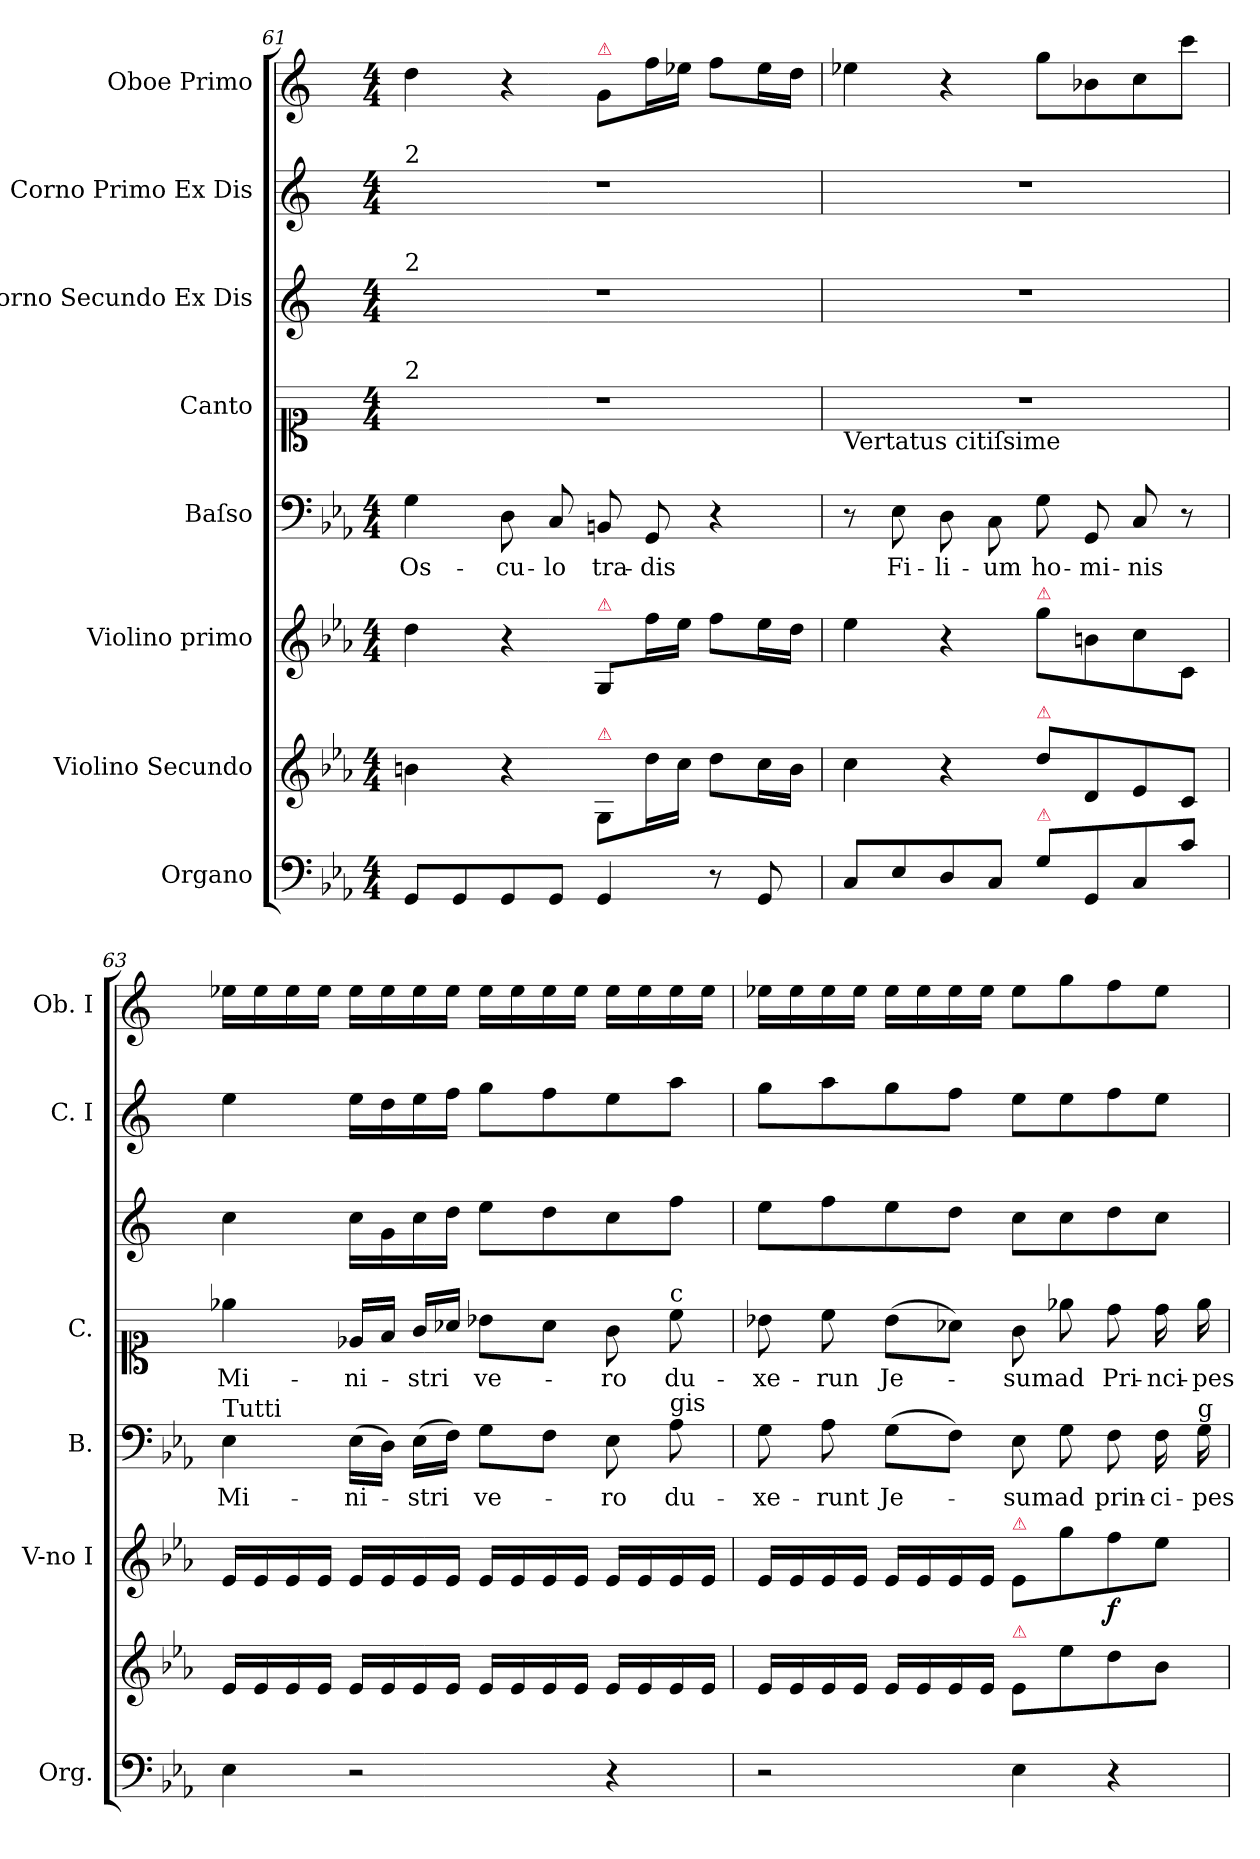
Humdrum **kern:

**kern	**kern	**kern	**dynam	**kern	**text	**kern	**text	**kern	**kern	**kern
*part8	*part7	*part6	*part6	*part5	*part5	*part4	*part4	*part3	*part2	*part1
*staff8	*staff7	*staff6	*staff6	*staff5	*staff5	*staff4	*staff4	*staff3	*staff2	*staff1
*I"Organo	*I"Violino Secundo	*I"Violino primo	*	*I"Baſso	*	*I"Canto	*	*I"Corno Secundo Ex Dis	*I"Corno Primo Ex Dis	*I"Oboe Primo
*I'Org.	*	*I'V-no I	*	*I'B.	*	*I'C.	*	*	*I'C. I	*I'Ob. I
*clefF4	*clefG2	*clefG2	*	*clefF4	*	*clefC1	*	*clefG2	*clefG2	*clefG2
*	*	*	*	*	*	*	*	*ITrd5c9	*ITrd5c9	*
*k[b-e-a-]	*k[b-e-a-]	*k[b-e-a-]	*	*k[b-e-a-]	*	*	*	*k[b-e-a-]	*k[b-e-a-]	*
*M4/4	*M4/4	*M4/4	*	*M4/4	*	*M4/4	*	*M4/4	*M4/4	*M4/4
=61	=61	=61	=61	=61	=61	=61	=61	=61	=61	=61
!	!	!	!	!	!	!	!	!	!LO:TX:a:t=2	!
!	!	!	!	!	!	!	!	!LO:TX:a:t=2	!	!
!	!	!	!	!	!	!LO:TX:a:t=2	!	!	!	!
8GG/L	4bn\	4dd\	.	4G\	Os-	1r	.	1r	1r	4dd\
8GG/	.	.	.	.	.	.	.	.	.	.
8GG/	4r	4r	.	8D\	-cu-	.	.	.	.	4r
8GG/J	.	.	.	8C/	-lo	.	.	.	.	.
!	!	!	!	!	!	!	!	!	!	!LO:TX:a:color=crimson:t=⚠
!	!	!LO:TX:a:color=crimson:t=⚠	!	!	!	!	!	!	!	!
!	!LO:TX:a:color=crimson:t=⚠	!	!	!	!	!	!	!	!	!
4GG/	8G/L	8G/L	.	8BBn/	tra-	.	.	.	.	8g/L
.	16dd\L	16ff\L	.	8GG/	-dis	.	.	.	.	16ff\L
.	16cc\JJ	16ee-\JJ	.	.	.	.	.	.	.	16ee-\JJ
8r	8dd\L	8ff\L	.	4r	.	.	.	.	.	8ff\L
8GG/	16cc\L	16ee-\L	.	.	.	.	.	.	.	16ee-\L
.	16b\JJ	16dd\JJ	.	.	.	.	.	.	.	16dd\JJ
=62	=62	=62	=62	=62	=62	=62	=62	=62	=62	=62
!	!	!	!	!	!	!LO:TX:b:t=Vertatus citiſsime	!	!	!	!
8C/L	4cc\	4ee-\	.	8r	.	1r	.	1r	1r	4ee-\
8E-\	.	.	.	8E-\	Fi-	.	.	.	.	.
8D\	4r	4r	.	8D\	-li-	.	.	.	.	4r
8C/J	.	.	.	8C\	-um	.	.	.	.	.
!	!	!LO:TX:a:color=crimson:t=⚠	!	!	!	!	!	!	!	!
!	!LO:TX:a:color=crimson:t=⚠	!	!	!	!	!	!	!	!	!
!LO:TX:a:color=crimson:t=⚠	!	!	!	!	!	!	!	!	!	!
8G\L	8dd\L	8gg\L	.	8G\	ho-	.	.	.	.	8gg\L
8GG/	8d/	8bn\	.	8GG/	-mi-	.	.	.	.	8b-\
8C/	8e-/	8cc\	.	8C/	-nis	.	.	.	.	8cc\
8c\J	8c/J	8c/J	.	8r	.	.	.	.	.	8ccc\J
=63	=63	=63	=63	=63	=63	=63	=63	=63	=63	=63
!	!	!	!	!LO:TX:a:t=Tutti	!	!	!	!	!	!
4E-\	16e-/LL	16e-/LL	.	4E-\	Mi-	4ee-\	Mi-	4e-\	4g\	16ee-\LL
.	16e-/	16e-/	.	.	.	.	.	.	.	16ee-\
.	16e-/	16e-/	.	.	.	.	.	.	.	16ee-\
.	16e-/JJ	16e-/JJ	.	.	.	.	.	.	.	16ee-\JJ
2r	16e-/LL	16e-/LL	.	(16E-\LL	-ni-	16e-/LL	-ni-	16e-\LL	16g\LL	16ee-\LL
.	16e-/	16e-/	.	16D\JJ)	.	16f/JJ	.	16B-\	16f\	16ee-\
.	16e-/	16e-/	.	(16E-\LL	-stri	16g/LL	stri	16e-\	16g\	16ee-\
.	16e-/JJ	16e-/JJ	.	16F\JJ)	.	16a-/JJ	.	16f\JJ	16a-\JJ	16ee-\JJ
.	16e-/LL	16e-/LL	.	8G\L	ve-	8b-X\L	ve-	8g\L	8b-\L	16ee-\LL
.	16e-/	16e-/	.	.	.	.	.	.	.	16ee-\
.	16e-/	16e-/	.	8F\J	.	8a-\J	.	8f\	8a-\	16ee-\
.	16e-/JJ	16e-/JJ	.	.	.	.	.	.	.	16ee-\JJ
4r	16e-/LL	16e-/LL	.	8E-\	-ro	8g\	-ro	8e-\	8g\	16ee-\LL
.	16e-/	16e-/	.	.	.	.	.	.	.	16ee-\
!	!	!	!	!	!	!LO:TX:a:t=c	!	!	!	!
!	!	!	!	!LO:TX:a:t=gis	!	!	!	!	!	!
.	16e-/	16e-/	.	8A-\	du-	8cc\	du-	8a-\J	8cc\J	16ee-\
.	16e-/JJ	16e-/JJ	.	.	.	.	.	.	.	16ee-\JJ
=64	=64	=64	=64	=64	=64	=64	=64	=64	=64	=64
2r	16e-/LL	16e-/LL	.	8G\	-xe-	8b-\	-xe-	8g\L	8b-\L	16ee-\LL
.	16e-/	16e-/	.	.	.	.	.	.	.	16ee-\
.	16e-/	16e-/	.	8A-\	-runt	8cc\	-run	8a-\	8cc\	16ee-\
.	16e-/JJ	16e-/JJ	.	.	.	.	.	.	.	16ee-\JJ
.	16e-/LL	16e-/LL	.	(8G\L	Je-	(8b-\L	Je-	8g\	8b-\	16ee-\LL
.	16e-/	16e-/	.	.	.	.	.	.	.	16ee-\
.	16e-/	16e-/	.	8F\J)	.	8a-\J)	.	8f\J	8a-\J	16ee-\
.	16e-/JJ	16e-/JJ	.	.	.	.	.	.	.	16ee-\JJ
!	!	!LO:TX:a:color=crimson:t=⚠	!	!	!	!	!	!	!	!
!	!LO:TX:a:color=crimson:t=⚠	!	!	!	!	!	!	!	!	!
4E-\	8e-/L	8e-/L	.	8E-\	-sum	8g\	-sum	8e-\L	8g\L	8ee-\L
.	8ee-\	8gg\	.	8G\	ad	8ee-\	ad	8e-\	8g\	8gg\
!	!	!	!LO:DY:b	!	!	!	!	!	!	!
4r	8dd\	8ff\	f	8F\	prin-	8dd\	Pri-	8f\	8a-\	8ff\
.	8b-\J	8ee-\J	.	16F\	-ci-	16dd\	-nci-	8e-\J	8g\J	8ee-\J
!	!	!	!	!LO:TX:a:t=g	!	!	!	!	!	!
.	.	.	.	16G\	-pes	16ee-\	-pes	.	.	.
=	=	=	=	=	=	=	=	=	=	=
*-	*-	*-	*-	*-	*-	*-	*-	*-	*-	*-
